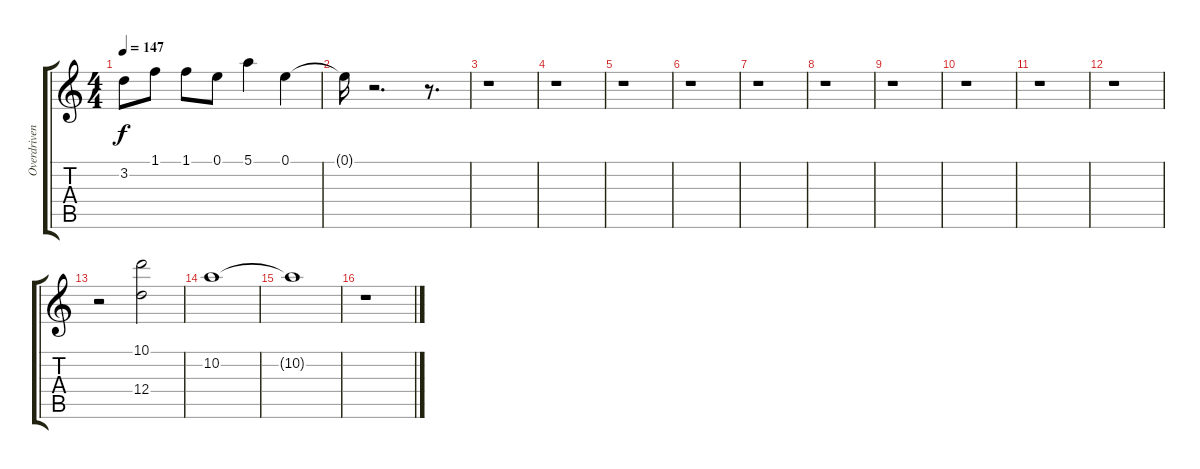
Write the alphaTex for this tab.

\track ("Overdriven Gutiar (Lead)" "Overdriven") {instrument overdrivenguitar}
\staff {score tabs}
\tuning (E4 B3 G3 D3 A2 E2) {hide}
\ts (4 4)
\tempo 147
\clef g2
\ks c
3.2.8{dy f} 1.1.8 1.1.8 0.1.8 5.1.4 0.1.4 |
0.1{t}.16 r.2{d} r.8{d} |
r.1 |
r.1 |
r.1 |
r.1 |
r.1 |
r.1 |
r.1 |
r.1 |
r.1 |
r.1 |
r.2 (10.1 12.4).2 |
10.2.1 |
10.2{t}.1 |
r.1
